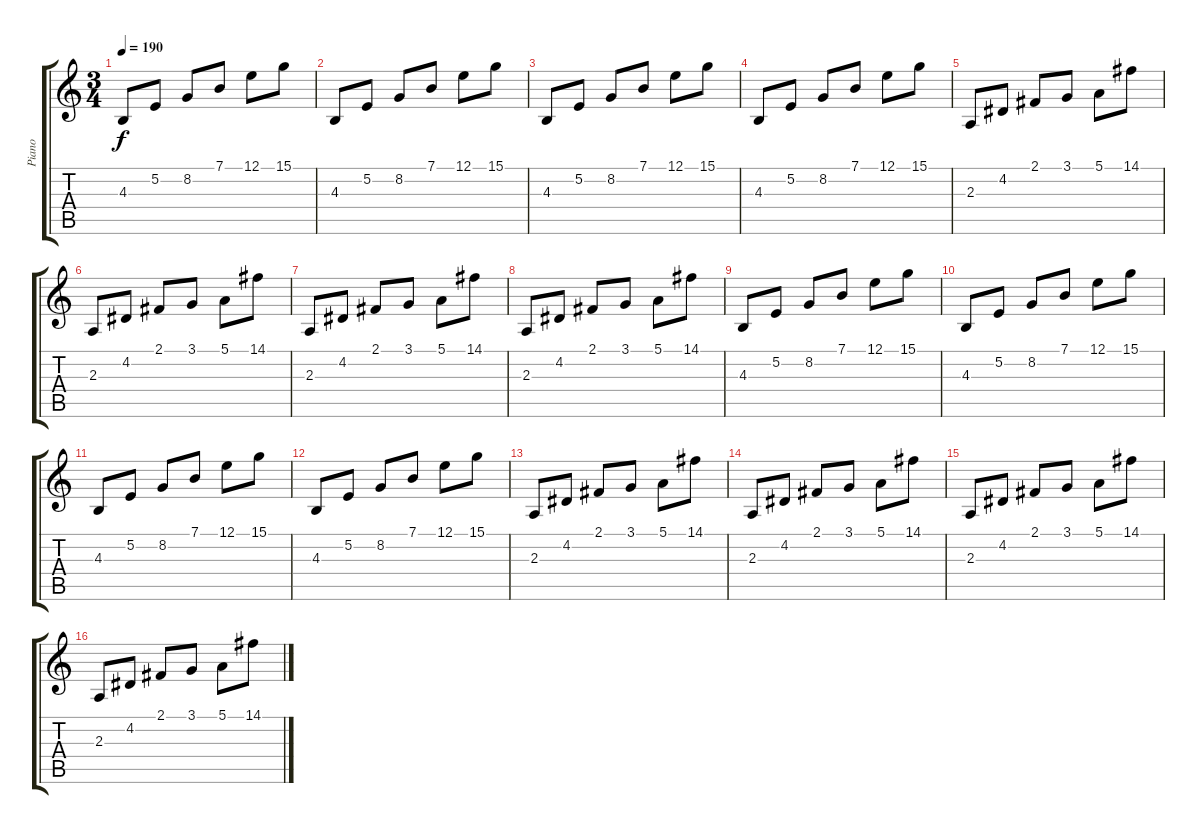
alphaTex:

\track ("Piano" "Piano") {instrument acousticgrandpiano}
\staff {score tabs}
\tuning (E4 B3 G3 D3 A2 E2) {hide}
\ts (3 4)
\tempo 190
\clef g2
\ks c
4.3.8{dy f} 5.2.8 8.2.8 7.1.8 12.1.8 15.1.8 |
4.3.8 5.2.8 8.2.8 7.1.8 12.1.8 15.1.8 |
4.3.8 5.2.8 8.2.8 7.1.8 12.1.8 15.1.8 |
4.3.8 5.2.8 8.2.8 7.1.8 12.1.8 15.1.8 |
2.3.8 4.2.8 2.1.8 3.1.8 5.1.8 14.1.8 |
2.3.8 4.2.8 2.1.8 3.1.8 5.1.8 14.1.8 |
2.3.8 4.2.8 2.1.8 3.1.8 5.1.8 14.1.8 |
2.3.8 4.2.8 2.1.8 3.1.8 5.1.8 14.1.8 |
4.3.8 5.2.8 8.2.8 7.1.8 12.1.8 15.1.8 |
4.3.8 5.2.8 8.2.8 7.1.8 12.1.8 15.1.8 |
4.3.8 5.2.8 8.2.8 7.1.8 12.1.8 15.1.8 |
4.3.8 5.2.8 8.2.8 7.1.8 12.1.8 15.1.8 |
2.3.8 4.2.8 2.1.8 3.1.8 5.1.8 14.1.8 |
2.3.8 4.2.8 2.1.8 3.1.8 5.1.8 14.1.8 |
2.3.8 4.2.8 2.1.8 3.1.8 5.1.8 14.1.8 |
2.3.8 4.2.8 2.1.8 3.1.8 5.1.8 14.1.8
